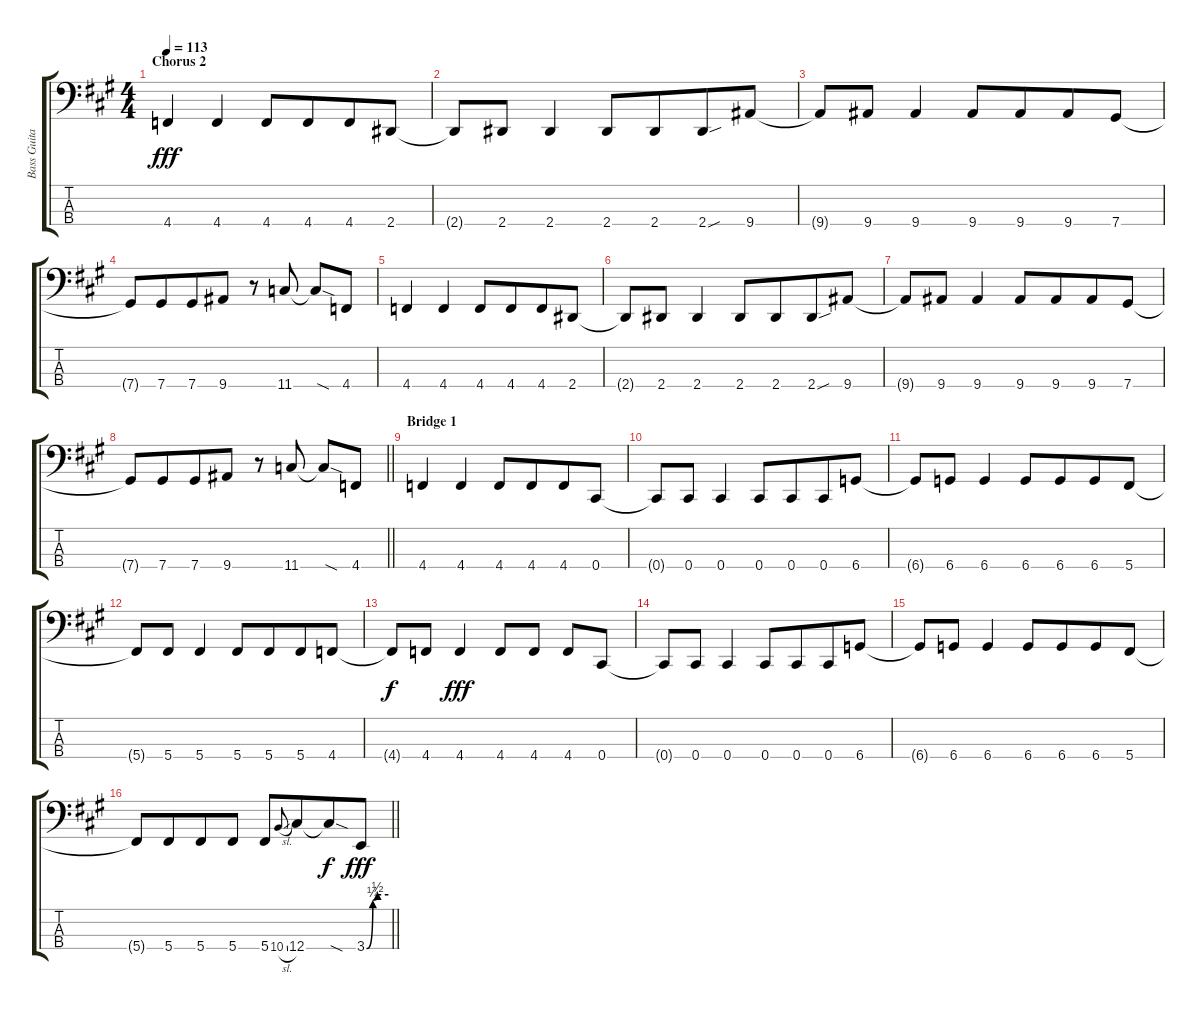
\track ("Bass Guitar" "Bass Guita") {instrument electricbassfinger}
\staff {score tabs}
\tuning (Gb2 Db2 Ab1 Db1) {hide}
\ts (4 4)
\section ("" "Chorus 2")
\tempo 113
\clef f4
\ks f#minor
4.4{t}.4{dy fff} 4.4.4 4.4.8 4.4.8{beam merge} 4.4.8 2.4.8 |
2.4{t}.8 2.4.8 2.4.4 2.4.8 2.4.8{beam merge} 2.4{sou}.8 9.4.8 |
9.4{t}.8 9.4.8 9.4.4 9.4.8 9.4.8{beam merge} 9.4.8 7.4.8 |
7.4{t}.8 7.4.8{beam merge} 7.4.8 9.4.8 r.8 11.4.8 11.4{sod t}.8 4.4.8 |
4.4.4 4.4.4 4.4.8 4.4.8{beam merge} 4.4.8 2.4.8 |
2.4{t}.8 2.4.8 2.4.4 2.4.8 2.4.8{beam merge} 2.4{sou}.8 9.4.8 |
9.4{t}.8 9.4.8 9.4.4 9.4.8 9.4.8{beam merge} 9.4.8 7.4.8 |
\barLineRight lightlight
7.4{t}.8 7.4.8{beam merge} 7.4.8 9.4.8 r.8 11.4.8 11.4{sod t}.8 4.4.8 |
\section ("" "Bridge 1")
4.4.4 4.4.4 4.4.8 4.4.8{beam merge} 4.4.8 0.4.8 |
0.4{t}.8 0.4.8 0.4.4 0.4.8 0.4.8{beam merge} 0.4.8 6.4.8 |
6.4{t}.8 6.4.8 6.4.4 6.4.8 6.4.8{beam merge} 6.4.8 5.4.8 |
5.4{t}.8 5.4.8 5.4.4 5.4.8 5.4.8{beam merge} 5.4.8 4.4.8 |
4.4{t}.8{dy f} 4.4.8 4.4.4{dy fff} 4.4.8 4.4.8 4.4.8 0.4.8 |
0.4{t}.8 0.4.8 0.4.4 0.4.8 0.4.8{beam merge} 0.4.8 6.4.8 |
6.4{t}.8 6.4.8 6.4.4 6.4.8 6.4.8{beam merge} 6.4.8 5.4.8 |
\barLineRight lightlight
5.4{t}.8 5.4.8{beam merge} 5.4.8 5.4.8 5.4.8 10.4{sl}.8{gr onbeat} 12.4.8{beam merge} 12.4{sod t}.8{dy f} 3.4{be (custom 0 0 17 1 30 2 60 2)}.8{dy fff}
